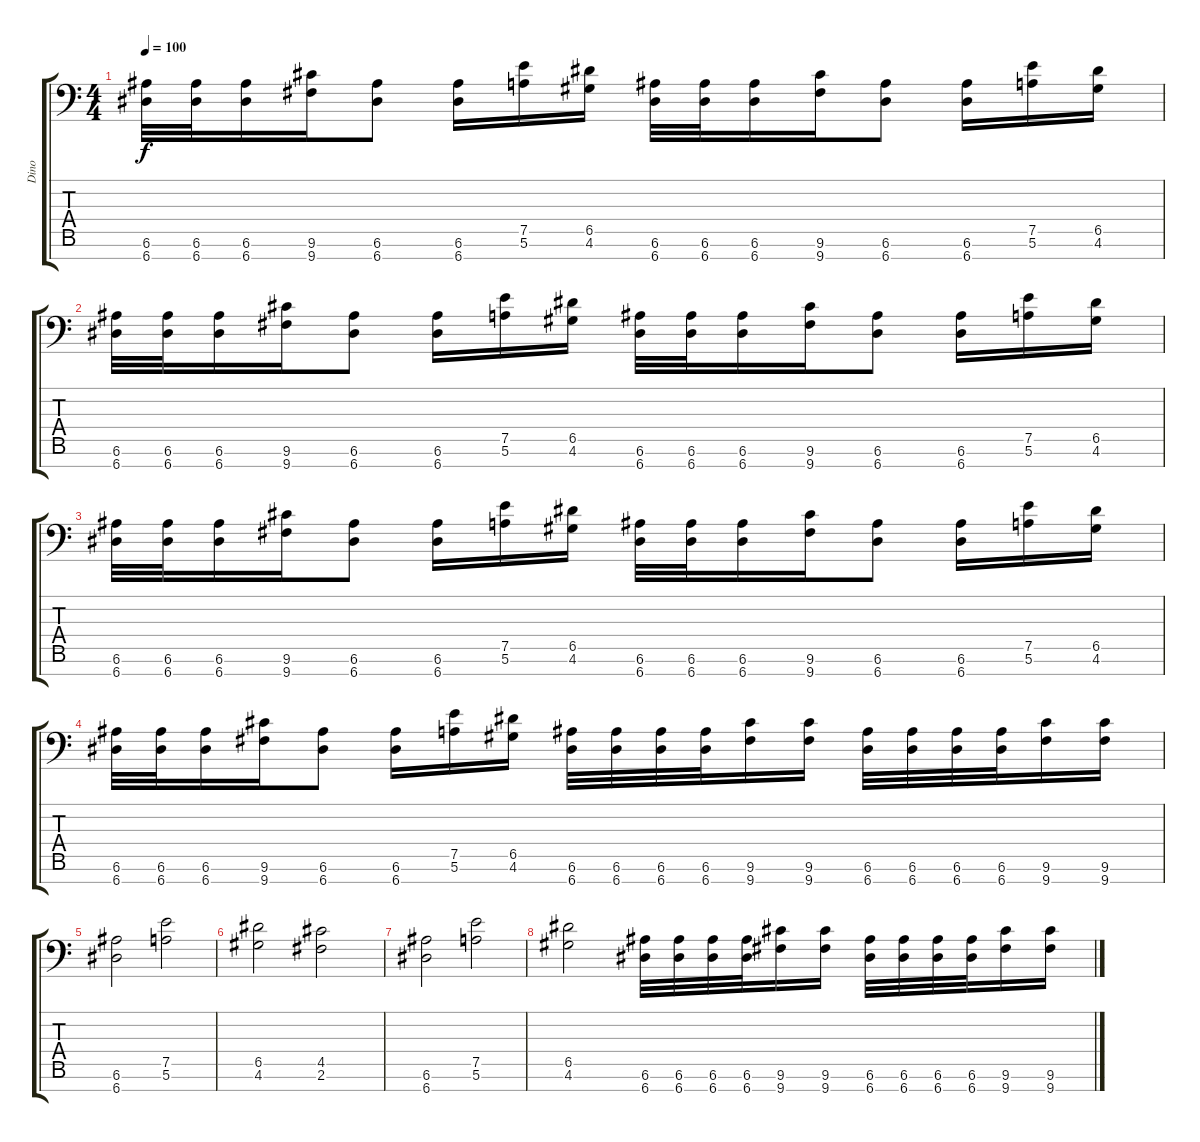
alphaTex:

\track ("Dino" "Dino") {instrument distortionguitar}
\staff {score tabs}
\tuning (E4 B3 G3 D3 A2 E2 A1) {hide}
\ts (4 4)
\tempo 100
\clef f4
\ks c
(6.6 6.7).32{dy f} (6.6 6.7).32 (6.6 6.7).16 (9.6 9.7).16 (6.6 6.7).8 (6.6 6.7).16 (7.5 5.6).16 (6.5 4.6).16 (6.6 6.7).32 (6.6 6.7).32 (6.6 6.7).16 (9.6 9.7).16 (6.6 6.7).8 (6.6 6.7).16 (7.5 5.6).16 (6.5 4.6).16 |
(6.6 6.7).32 (6.6 6.7).32 (6.6 6.7).16 (9.6 9.7).16 (6.6 6.7).8 (6.6 6.7).16 (7.5 5.6).16 (6.5 4.6).16 (6.6 6.7).32 (6.6 6.7).32 (6.6 6.7).16 (9.6 9.7).16 (6.6 6.7).8 (6.6 6.7).16 (7.5 5.6).16 (6.5 4.6).16 |
(6.6 6.7).32 (6.6 6.7).32 (6.6 6.7).16 (9.6 9.7).16 (6.6 6.7).8 (6.6 6.7).16 (7.5 5.6).16 (6.5 4.6).16 (6.6 6.7).32 (6.6 6.7).32 (6.6 6.7).16 (9.6 9.7).16 (6.6 6.7).8 (6.6 6.7).16 (7.5 5.6).16 (6.5 4.6).16 |
(6.6 6.7).32 (6.6 6.7).32 (6.6 6.7).16 (9.6 9.7).16 (6.6 6.7).8 (6.6 6.7).16 (7.5 5.6).16 (6.5 4.6).16 (6.6 6.7).32 (6.6 6.7).32 (6.6 6.7).32 (6.6 6.7).32 (9.6 9.7).16 (9.6 9.7).16 (6.6 6.7).32 (6.6 6.7).32 (6.6 6.7).32 (6.6 6.7).32 (9.6 9.7).16 (9.6 9.7).16 |
(6.6 6.7).2 (7.5 5.6).2 |
(6.5 4.6).2 (4.5 2.6).2 |
(6.6 6.7).2 (7.5 5.6).2 |
(6.5 4.6).2 (6.6 6.7).32 (6.6 6.7).32 (6.6 6.7).32 (6.6 6.7).32 (9.6 9.7).16 (9.6 9.7).16 (6.6 6.7).32 (6.6 6.7).32 (6.6 6.7).32 (6.6 6.7).32 (9.6 9.7).16 (9.6 9.7).16
